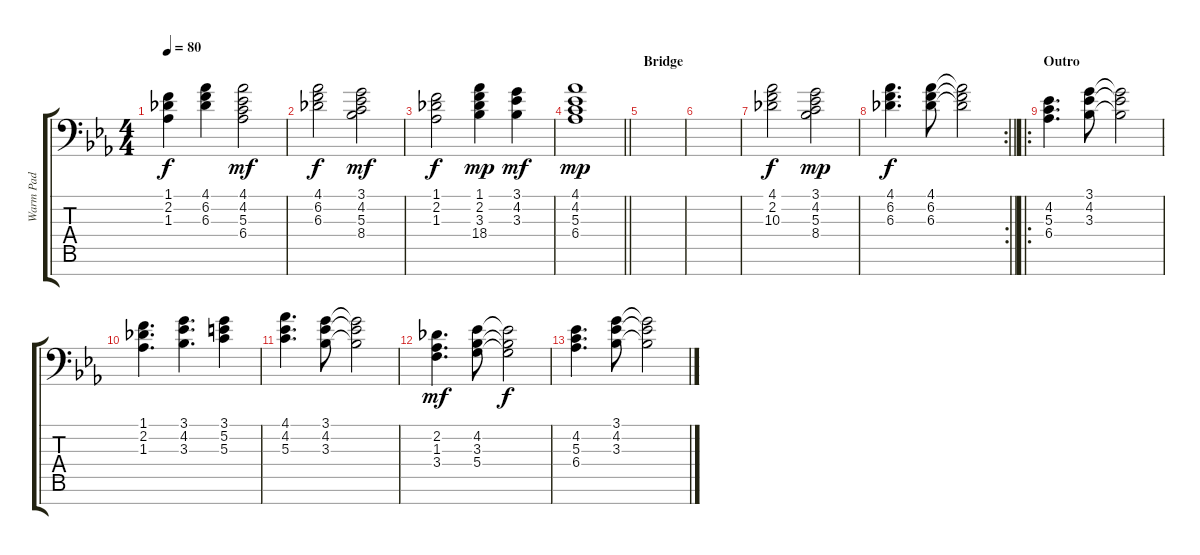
\track ("Warm Pad" "Warm Pad") {instrument pad2warm}
\staff {score tabs}
\tuning (E4 B3 G3 D3 A2 E2 C-1) {hide}
\ts (4 4)
\tempo 80
\clef f4
\ks eb
(1.1 2.2 1.3).4{dy f} (4.1 6.2 6.3).4 (4.1 4.2 5.3 6.4).2{dy mf} |
(4.1 6.2 6.3).2{dy f} (3.1 4.2 5.3 8.4).2{dy mf} |
(1.1 2.2 1.3).2{dy f} (1.1 2.2 3.3 18.4).4{dy mp} (3.1 4.2 3.3).4{dy mf} |
\barLineRight lightlight
(4.1 4.2 5.3 6.4).1{dy mp} |
\section ("" "Bridge")
|
|
(4.1 2.2 10.3).2{dy f} (3.1 4.2 5.3 8.4).2{dy mp} |
\rc 2
\barLineRight lightlight
(4.1 6.2 6.3).4{d dy f} (4.1 6.2 6.3).8 (4.1{t} 6.2{t} 6.3{t}).2 |
\ro
\section ("" "Outro")
(4.2 5.3 6.4).4{d} (3.1 4.2 3.3).8 (3.1{t} 4.2{t} 3.3{t}).2 |
(1.1 2.2 1.3).4{d} (3.1 4.2 3.3).4{d} (3.1 5.2 5.3).4 |
(4.1 4.2 5.3).4{d} (3.1 4.2 3.3).8 (3.1{t} 4.2{t} 3.3{t}).2 |
(2.2 1.3 3.4).4{d dy mf} (4.2 3.3 5.4).8 (4.2{t} 3.3{t} 5.4{t}).2{dy f} |
(4.2 5.3 6.4).4{d} (3.1 4.2 3.3).8 (3.1{t} 4.2{t} 3.3{t}).2
